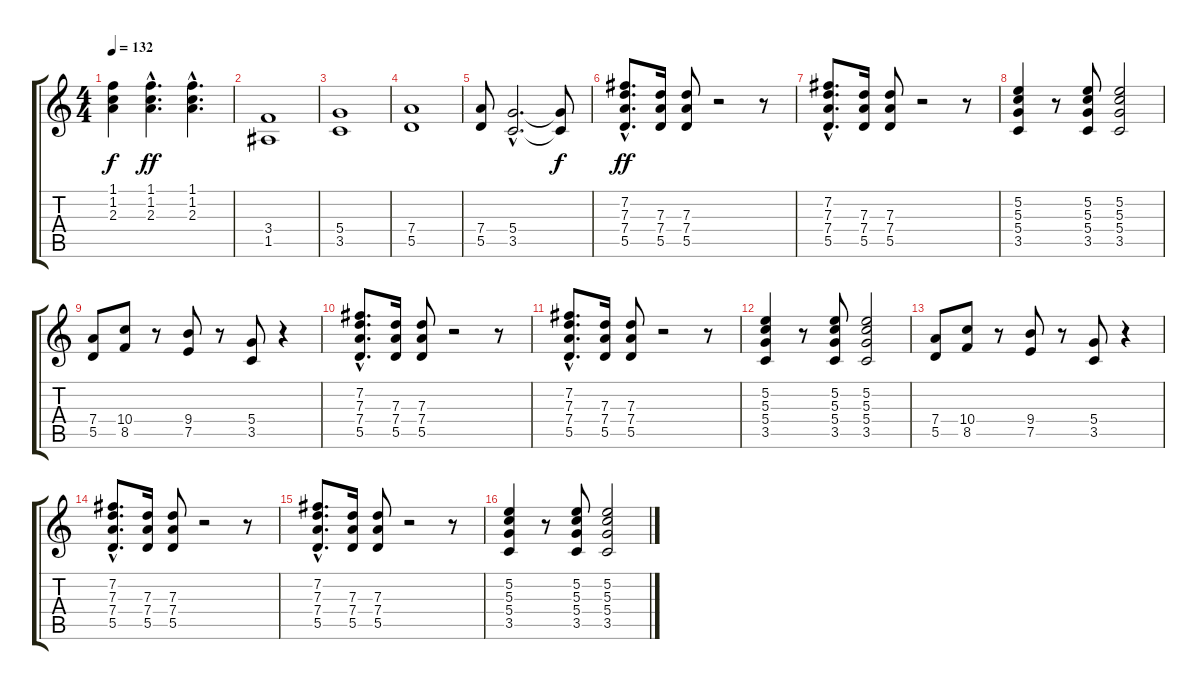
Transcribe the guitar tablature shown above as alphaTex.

\track "" {instrument distortionguitar}
\staff {score tabs}
\tuning (E4 B3 G3 D3 A2 E2) {hide}
\ts (4 4)
\tempo 132
\clef g2
\ks c
(1.1{t} 1.2{t} 2.3{t}).4{dy f} (1.1{hac} 1.2{hac} 2.3{hac}).4{d dy ff} (1.1{hac} 1.2{hac} 2.3{hac}).4{d} |
(3.4 1.5).1 |
(5.4 3.5).1 |
(7.4 5.5).1 |
(7.4 5.5).8 (5.4{hac} 3.5{hac}).2{d} (5.4{t} 3.5{t}).8{dy f} |
(7.2{hac} 7.3{hac} 7.4{hac} 5.5{hac}).8{d dy ff} (7.3 7.4 5.5).16 (7.3 7.4 5.5).8 r.2 r.8 |
(7.2{hac} 7.3{hac} 7.4{hac} 5.5{hac}).8{d} (7.3 7.4 5.5).16 (7.3 7.4 5.5).8 r.2 r.8 |
(5.2 5.3 5.4 3.5).4 r.8 (5.2 5.3 5.4 3.5).8 (5.2 5.3 5.4 3.5).2 |
(7.4 5.5).8 (10.4 8.5).8 r.8 (9.4 7.5).8 r.8 (5.4 3.5).8 r.4 |
(7.2{hac} 7.3{hac} 7.4{hac} 5.5{hac}).8{d} (7.3 7.4 5.5).16 (7.3 7.4 5.5).8 r.2 r.8 |
(7.2{hac} 7.3{hac} 7.4{hac} 5.5{hac}).8{d} (7.3 7.4 5.5).16 (7.3 7.4 5.5).8 r.2 r.8 |
(5.2 5.3 5.4 3.5).4 r.8 (5.2 5.3 5.4 3.5).8 (5.2 5.3 5.4 3.5).2 |
(7.4 5.5).8 (10.4 8.5).8 r.8 (9.4 7.5).8 r.8 (5.4 3.5).8 r.4 |
(7.2{hac} 7.3{hac} 7.4{hac} 5.5{hac}).8{d} (7.3 7.4 5.5).16 (7.3 7.4 5.5).8 r.2 r.8 |
(7.2{hac} 7.3{hac} 7.4{hac} 5.5{hac}).8{d} (7.3 7.4 5.5).16 (7.3 7.4 5.5).8 r.2 r.8 |
(5.2 5.3 5.4 3.5).4 r.8 (5.2 5.3 5.4 3.5).8 (5.2 5.3 5.4 3.5).2
